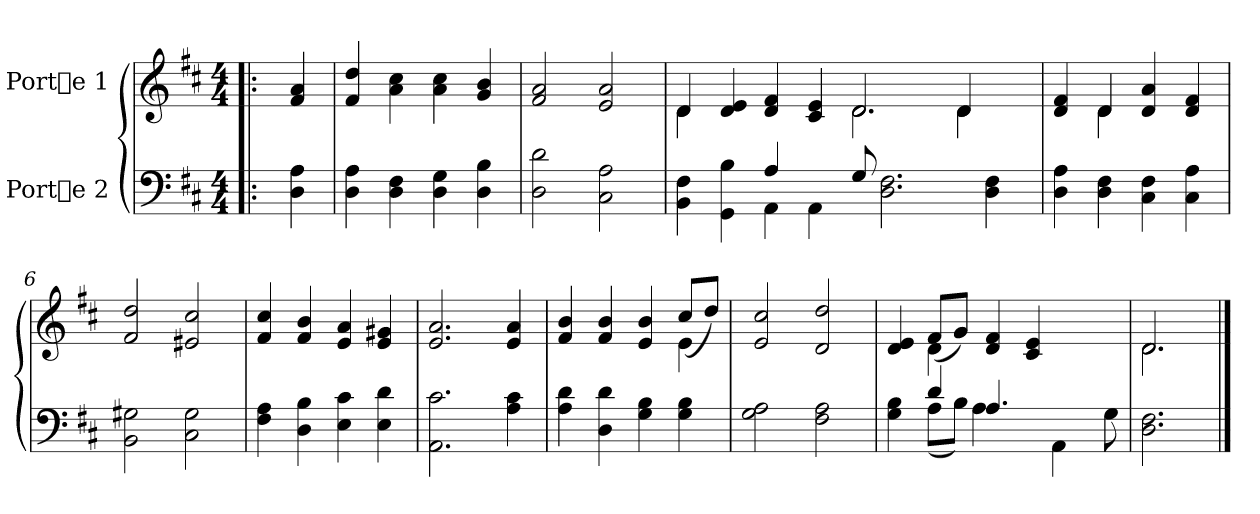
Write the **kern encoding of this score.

**kern	**kern
*part2	*part1
*staff2	*staff1
*I"Porte 2	*I"Porte 1
!!LO:PB:g=z
*stria5	*stria5
*clefF4	*clefG2
*k[f#c#]	*k[f#c#]
*D:	*D:
*M4/4	*M4/4
*MM115	*MM115
=1!|:	=1!|:
4ryy	4ryy
4A\ 4D\	4a/ 4f#/
=2	=2
4A\ 4D\	4dd/ 4f#/
4F#\ 4D\	4cc#\ 4a\
4G\ 4D\	4cc#\ 4a\
4B\ 4D\	4b/ 4g/
=3	=3
2d\ 2D\	2a/ 2f#/
2A\ 2C#\	2a/ 2e/
!!LO:LB:g=z
=4	=4
*^	*^
4F#\ 4BB\	2ryy	4d/	4d\
4B\ 4GG\	.	4e/ 4d/	2.ryy
4A/	4AA\	4f#/ 4d/	.
4AA\	1ryy	4e/ 4c#/	.
8G/	.	2.d/	2.d\
2.F#\ 2.D\	.	.	.
.	4.ryy	4d/	4d\
4F#\ 4D\	.	.	.
.	.	8ryy	8ryy
*v	*v	*	*
=5	=5	=5
4A\ 4D\	4f#/ 4d/	4ryy
4F#\ 4D\	4d/	4d\
4F#\ 4C#\	4a/ 4d/	2ryy
4A\ 4C#\	4f#/ 4d/	.
*	*v	*v
=6	=6
2G#X\ 2BB\	2dd/ 2f#/
2G#\ 2C#\	2cc#/ 2e#X/
!!LO:LB:g=z
=7	=7
4A\ 4F#\	4cc#/ 4f#/
4B\ 4D\	4b/ 4f#/
4c#\ 4E\	4a/ 4e/
4d\ 4E\	4g#X/ 4e/
=8	=8
2.c#\ 2.AA\	2.a/ 2.e/
4c#\ 4A\	4a/ 4e/
=9	=9
*	*^
4d\ 4A\	4b/ 4f#/	2.ryy
4d\ 4D\	4b/ 4f#/	.
4B\ 4G\	4b/ 4e/	.
4B\ 4G\	4e\	(>8cc#/L
.	.	8dd/J)
*	*v	*v
=10	=10
2A\ 2G\	2cc#/ 2e/
2A\ 2F#\	2dd/ 2d/
!!LO:LB:g=z
=11	=11
*^	*^
4B\ 4G\	4ryy	4e/ 4d/	4ryy
4d/	(>8A\L	4d\	(>8f#/L
.	8B\J)	.	8g/J)
4.A/	4A\	4f#/ 4d/	4ryy
.	2ryy	4e/ 4c#/	2ryy
4AA\	.	.	.
.	.	4ryy	.
8G\	.	.	.
*v	*v	*	*
=12	=12	=12
2.F#\ 2.D\	2.d/	2.d\
*	*v	*v
==	==
*-	*-
